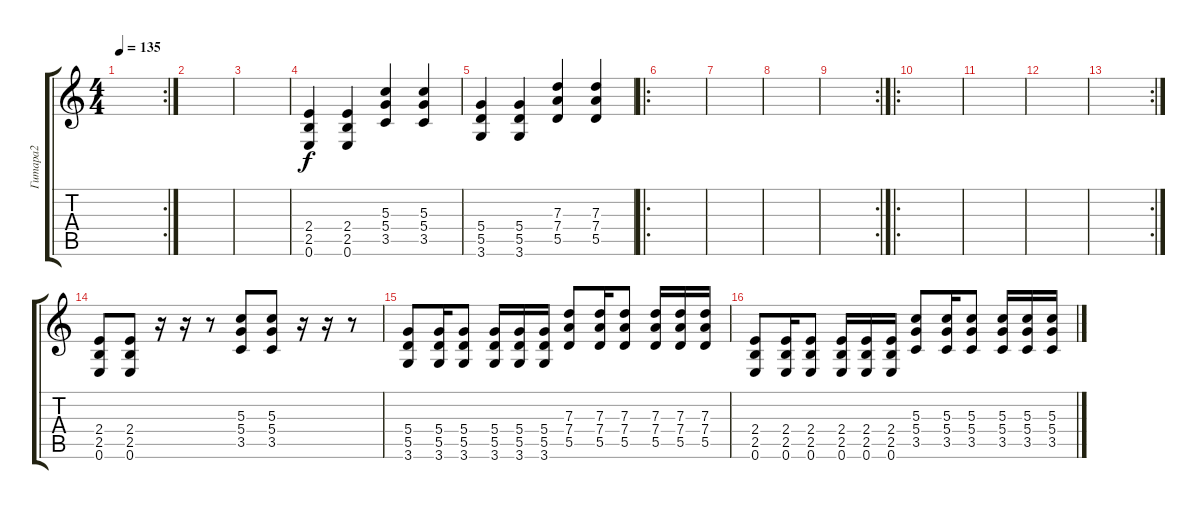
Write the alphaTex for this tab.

\track ("Гитара2" "Гитара2") {instrument distortionguitar}
\staff {score tabs}
\tuning (E4 B3 G3 D3 A2 E2) {hide}
\rc 2
\ts (4 4)
\tempo 135
\clef g2
\ks c
|
|
|
(2.4 2.5 0.6).4{volume 16 instrument distortionguitar} (2.4 2.5 0.6).4 (5.3 5.4 3.5).4 (5.3 5.4 3.5).4 |
(5.4 5.5 3.6).4 (5.4 5.5 3.6).4 (7.3 7.4 5.5).4 (7.3 7.4 5.5).4 |
\ro
|
|
|
\rc 2
|
\ro
|
|
|
\rc 2
|
(2.4 2.5 0.6).8 (2.4 2.5 0.6).8 r.16 r.16 r.8 (5.3 5.4 3.5).8 (5.3 5.4 3.5).8 r.16 r.16 r.8 |
(5.4 5.5 3.6).8 (5.4 5.5 3.6).16 (5.4 5.5 3.6).8 (5.4 5.5 3.6).16 (5.4 5.5 3.6).16 (5.4 5.5 3.6).16 (7.3 7.4 5.5).8 (7.3 7.4 5.5).16 (7.3 7.4 5.5).8 (7.3 7.4 5.5).16 (7.3 7.4 5.5).16 (7.3 7.4 5.5).16 |
(2.4 2.5 0.6).8 (2.4 2.5 0.6).16 (2.4 2.5 0.6).8 (2.4 2.5 0.6).16 (2.4 2.5 0.6).16 (2.4 2.5 0.6).16 (5.3 5.4 3.5).8 (5.3 5.4 3.5).16 (5.3 5.4 3.5).8 (5.3 5.4 3.5).16 (5.3 5.4 3.5).16 (5.3 5.4 3.5).16
